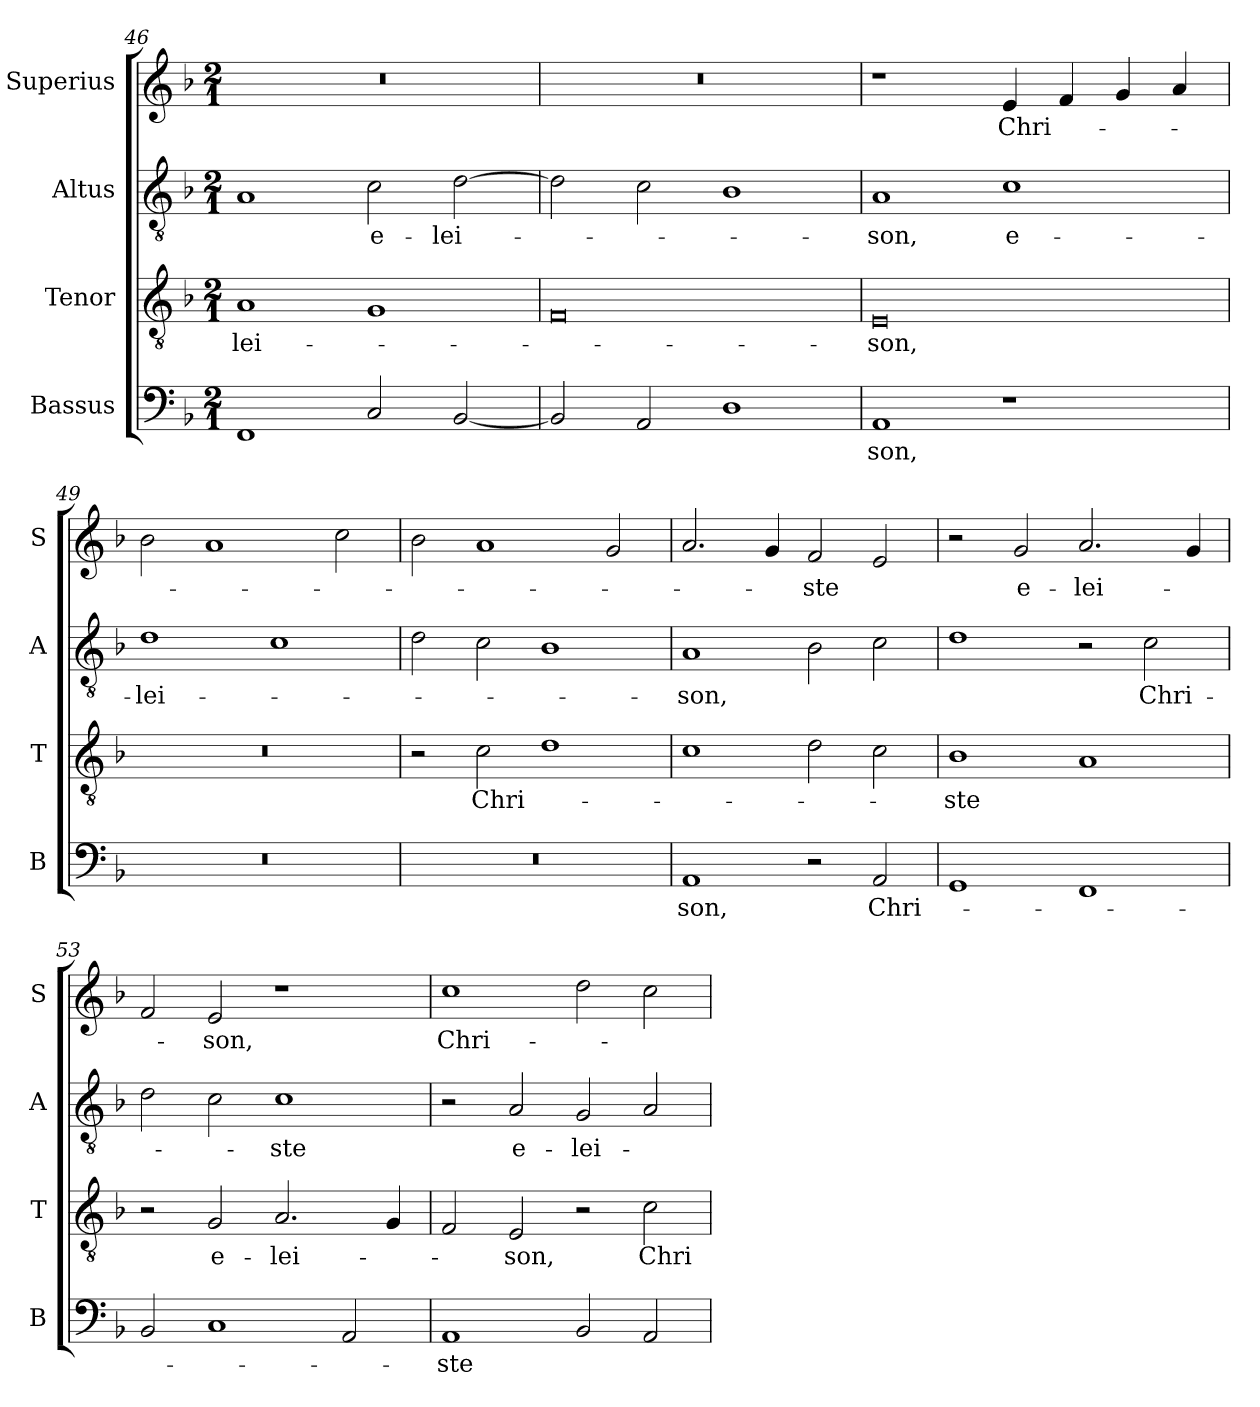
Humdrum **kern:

**kern	**text	**kern	**text	**kern	**text	**kern	**text
*part4	*part4	*part3	*part3	*part2	*part2	*part1	*part1
*staff4	*staff4	*staff3	*staff3	*staff2	*staff2	*staff1	*staff1
*I"Bassus	*	*I"Tenor	*	*I"Altus	*	*I"Superius	*
*I'B	*	*I'T	*	*I'A	*	*I'S	*
*clefF4	*	*clefGv2	*	*clefGv2	*	*clefG2	*
*k[b-]	*	*k[b-]	*	*k[b-]	*	*k[b-]	*
*M2/1	*	*M2/1	*	*M2/1	*	*M2/1	*
=46	=46	=46	=46	=46	=46	=46	=46
1FF	.	1A	-lei-	1A	.	0r	.
2C/	.	1G	.	2c\	e-	.	.
[2BB-/	.	.	.	[2d\	-lei-	.	.
=47	=47	=47	=47	=47	=47	=47	=47
2BB-/]	.	0F	.	2d\]	.	0r	.
2AA/	.	.	.	2c\	.	.	.
1D	.	.	.	1B-	.	.	.
=48	=48	=48	=48	=48	=48	=48	=48
1AA	-son,	0E	-son,	1A	-son,	1r	.
1r	.	.	.	1c	e-	4e/	Chri-
.	.	.	.	.	.	4f/	.
.	.	.	.	.	.	4g/	.
.	.	.	.	.	.	4a/	.
=49	=49	=49	=49	=49	=49	=49	=49
0r	.	0r	.	1d	-lei-	2b-\	.
.	.	.	.	.	.	1a	.
.	.	.	.	1c	.	.	.
.	.	.	.	.	.	2cc\	.
=50	=50	=50	=50	=50	=50	=50	=50
0r	.	2r	.	2d\	.	2b-\	.
.	.	2c\	Chri-	2c\	.	1a	.
.	.	1d	.	1B-	.	.	.
.	.	.	.	.	.	2g/	.
=51	=51	=51	=51	=51	=51	=51	=51
1AA	son,	1c	.	1A	-son,	2.a/	.
.	.	.	.	.	.	4g/	.
2r	.	2d\	.	2B-\	.	2f/	-ste
2AA/	Chri-	2c\	.	2c\	.	2e/	.
=52	=52	=52	=52	=52	=52	=52	=52
1GG	.	1B-	-ste	1d	.	2r	.
.	.	.	.	.	.	2g/	e-
1FF	.	1A	.	2r	.	2.a/	-lei-
.	.	.	.	2c\	Chri-	.	.
.	.	.	.	.	.	4g/	.
=53	=53	=53	=53	=53	=53	=53	=53
2BB-/	.	2r	.	2d\	.	2f/	.
1C	.	2G/	e-	2c\	.	2e/	-son,
.	.	2.A/	-lei-	1c	-ste	1r	.
2AA/	.	.	.	.	.	.	.
.	.	4G/	.	.	.	.	.
=54	=54	=54	=54	=54	=54	=54	=54
1AA	-ste	2F/	.	2r	.	1cc	Chri-
.	.	2E/	-son,	2A/	e-	.	.
2BB-/	.	2r	.	2G/	-lei-	2dd\	.
2AA/	.	2c\	Chri-	2A/	.	2cc\	.
=	=	=	=	=	=	=	=
*-	*-	*-	*-	*-	*-	*-	*-
